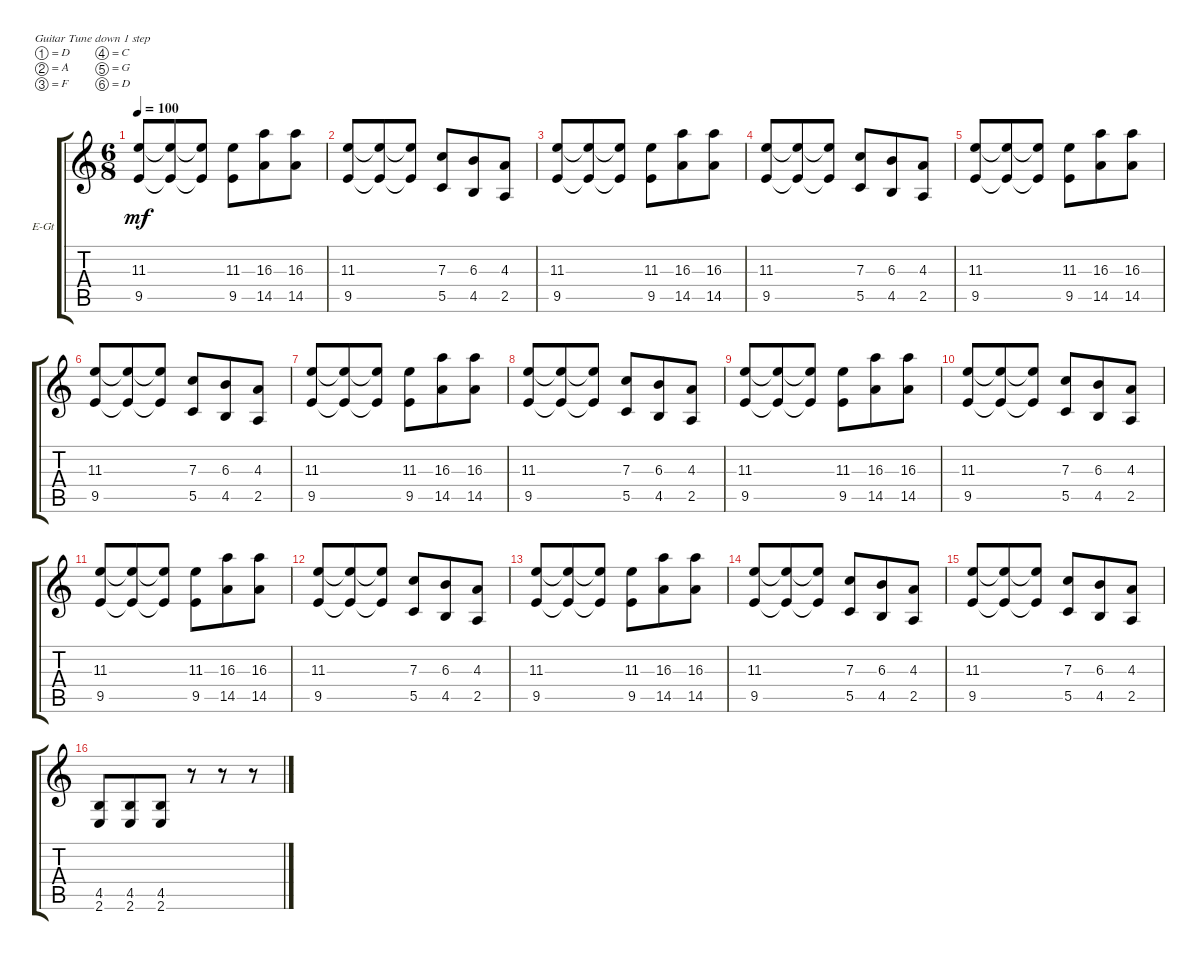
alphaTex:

\defaultSystemsLayout 4
\bracketExtendMode groupsimilarinstruments
\firstSystemTrackNameOrientation horizontal
\otherSystemsTrackNameOrientation horizontal
\track ("Guitar Right" "E-Gt") {instrument overdrivenguitar}
\staff {score tabs}
\tuning (D4 A3 F3 C3 G2 D2)
\ts (6 8)
\tempo 100
\clef g2
\ks c
(9.5 11.3).8{dy mf} (9.5{t} 11.3{t}).8 (9.5{t} 11.3{t}).8 (9.5 11.3).8 (14.5 16.3).8 (14.5 16.3).8 |
(9.5 11.3).8 (9.5{t} 11.3{t}).8 (9.5{t} 11.3{t}).8 (5.5 7.3).8 (4.5 6.3).8 (2.5 4.3).8 |
(9.5 11.3).8 (9.5{t} 11.3{t}).8 (9.5{t} 11.3{t}).8 (9.5 11.3).8 (14.5 16.3).8 (14.5 16.3).8 |
(9.5 11.3).8 (9.5{t} 11.3{t}).8 (9.5{t} 11.3{t}).8 (5.5 7.3).8 (4.5 6.3).8 (2.5 4.3).8 |
(9.5 11.3).8 (9.5{t} 11.3{t}).8 (9.5{t} 11.3{t}).8 (9.5 11.3).8 (14.5 16.3).8 (14.5 16.3).8 |
(9.5 11.3).8 (9.5{t} 11.3{t}).8 (9.5{t} 11.3{t}).8 (5.5 7.3).8 (4.5 6.3).8 (2.5 4.3).8 |
(9.5 11.3).8 (9.5{t} 11.3{t}).8 (9.5{t} 11.3{t}).8 (9.5 11.3).8 (14.5 16.3).8 (14.5 16.3).8 |
(9.5 11.3).8 (9.5{t} 11.3{t}).8 (9.5{t} 11.3{t}).8 (5.5 7.3).8 (4.5 6.3).8 (2.5 4.3).8 |
(9.5 11.3).8 (9.5{t} 11.3{t}).8 (9.5{t} 11.3{t}).8 (9.5 11.3).8 (14.5 16.3).8 (14.5 16.3).8 |
(9.5 11.3).8 (9.5{t} 11.3{t}).8 (9.5{t} 11.3{t}).8 (5.5 7.3).8 (4.5 6.3).8 (2.5 4.3).8 |
(9.5 11.3).8 (9.5{t} 11.3{t}).8 (9.5{t} 11.3{t}).8 (9.5 11.3).8 (14.5 16.3).8 (14.5 16.3).8 |
(9.5 11.3).8 (9.5{t} 11.3{t}).8 (9.5{t} 11.3{t}).8 (5.5 7.3).8 (4.5 6.3).8 (2.5 4.3).8 |
(9.5 11.3).8 (9.5{t} 11.3{t}).8 (9.5{t} 11.3{t}).8 (9.5 11.3).8 (14.5 16.3).8 (14.5 16.3).8 |
(9.5 11.3).8 (9.5{t} 11.3{t}).8 (9.5{t} 11.3{t}).8 (5.5 7.3).8 (4.5 6.3).8 (2.5 4.3).8 |
(9.5 11.3).8 (9.5{t} 11.3{t}).8 (9.5{t} 11.3{t}).8 (5.5 7.3).8 (4.5 6.3).8 (2.5 4.3).8 |
(2.6 4.5).8 (2.6 4.5).8 (2.6 4.5).8 r.8 r.8 r.8
